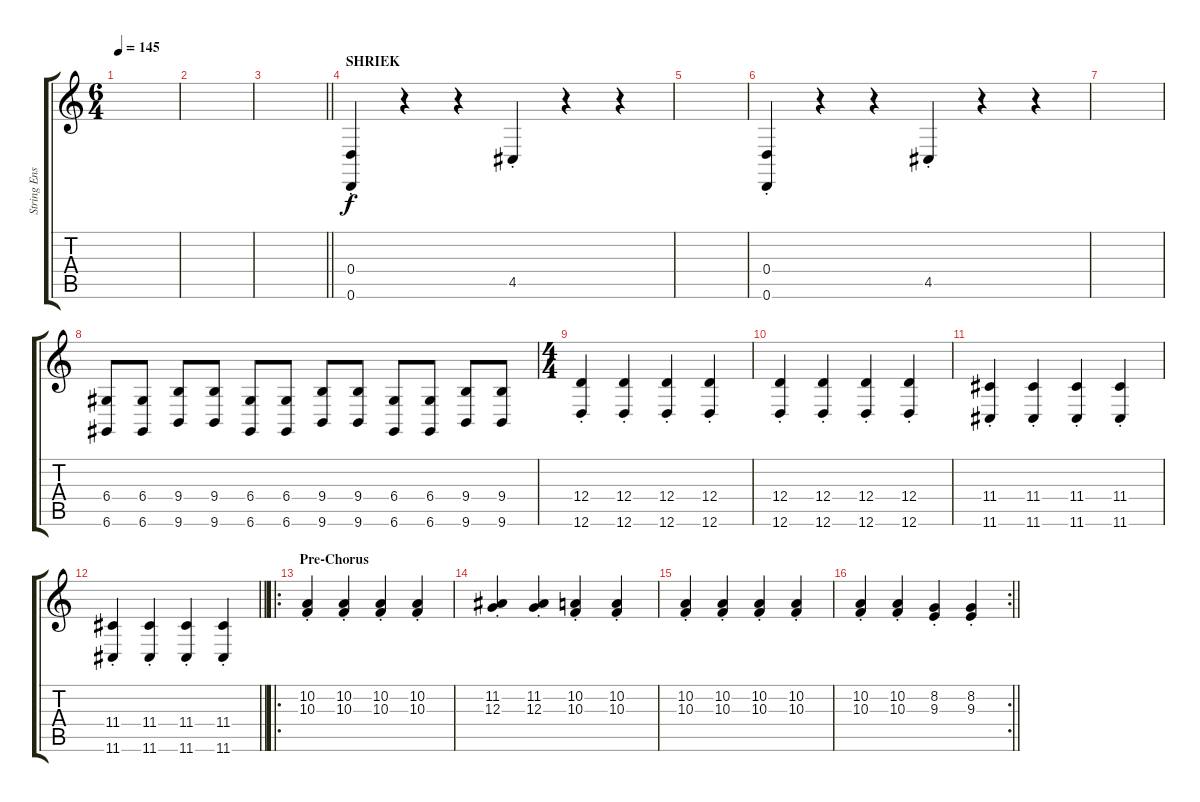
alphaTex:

\track ("String Ensemble" "String Ens") {instrument stringensemble1}
\staff {score tabs}
\tuning (E4 B3 G3 D3 A2 D2) {hide}
\ts (6 4)
\tempo 145
\clef g2
\ks c
|
|
\barLineRight lightlight
|
\section ("" "SHRIEK")
(0.4{st} 0.6{st}).4 r.4 r.4 4.5{st}.4 r.4 r.4 |
|
(0.4{st} 0.6{st}).4 r.4 r.4 4.5{st}.4 r.4 r.4 |
|
(6.4 6.6).8 (6.4 6.6).8 (9.4 9.6).8 (9.4 9.6).8 (6.4 6.6).8 (6.4 6.6).8 (9.4 9.6).8 (9.4 9.6).8 (6.4 6.6).8 (6.4 6.6).8 (9.4 9.6).8 (9.4 9.6).8 |
\ts (4 4)
(12.4{st} 12.6{st}).4{volume 11} (12.4{st} 12.6{st}).4 (12.4{st} 12.6{st}).4 (12.4{st} 12.6{st}).4 |
(12.4{st} 12.6{st}).4 (12.4{st} 12.6{st}).4 (12.4{st} 12.6{st}).4 (12.4{st} 12.6{st}).4 |
(11.4{st} 11.6{st}).4 (11.4{st} 11.6{st}).4 (11.4{st} 11.6{st}).4 (11.4{st} 11.6{st}).4 |
\barLineRight lightlight
(11.4{st} 11.6{st}).4 (11.4{st} 11.6{st}).4 (11.4{st} 11.6{st}).4 (11.4{st} 11.6{st}).4 |
\ro
\section ("" "Pre-Chorus")
(10.2{st} 10.3{st}).4{volume 10} (10.2{st} 10.3{st}).4 (10.2{st} 10.3{st}).4 (10.2{st} 10.3{st}).4 |
(11.2{st} 12.3{st}).4 (11.2{st} 12.3{st}).4 (10.2{st} 10.3{st}).4 (10.2{st} 10.3{st}).4 |
(10.2{st} 10.3{st}).4 (10.2{st} 10.3{st}).4 (10.2{st} 10.3{st}).4 (10.2{st} 10.3{st}).4 |
\rc 2
\barLineRight lightlight
(10.2{st} 10.3{st}).4 (10.2{st} 10.3{st}).4 (8.2{st} 9.3{st}).4 (8.2{st} 9.3{st}).4
